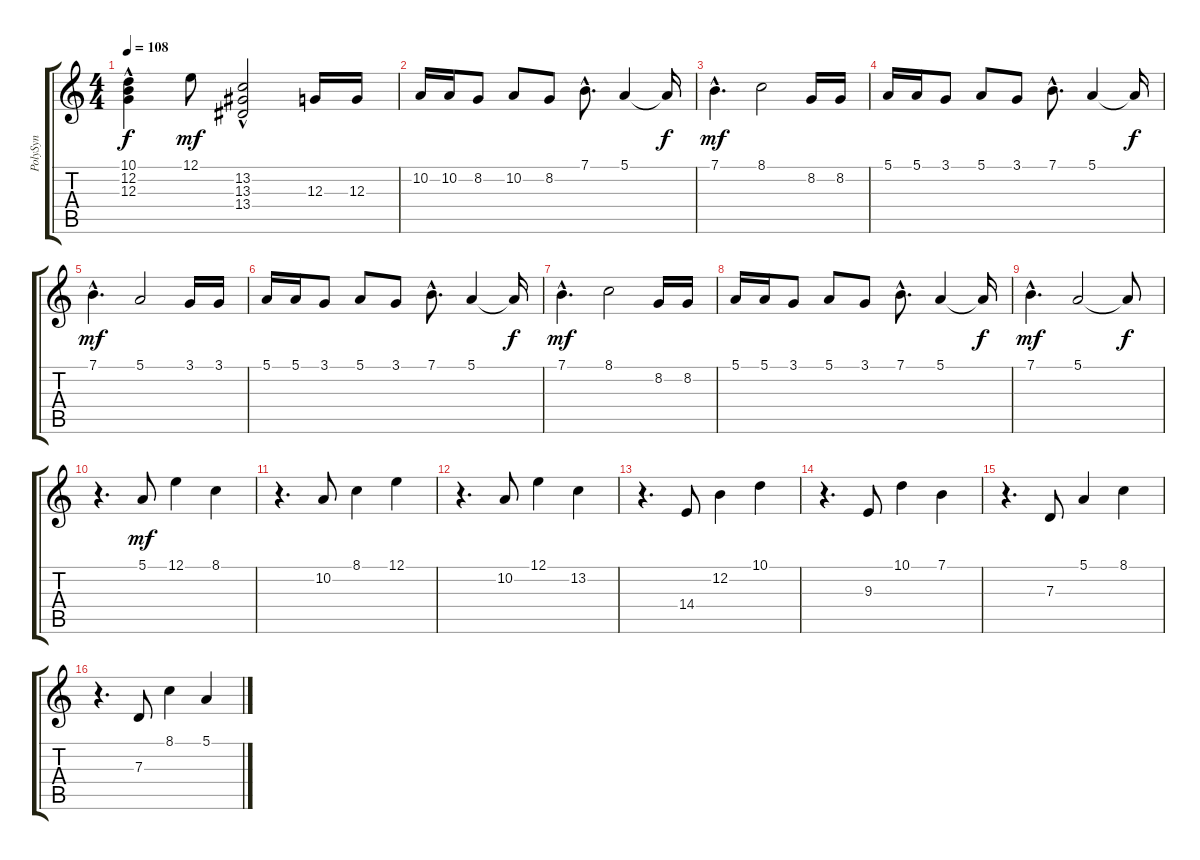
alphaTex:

\track ("PolySyn" "PolySyn") {instrument pad3polysynth}
\staff {score tabs}
\tuning (E4 B3 G3 D3 A2 E2) {hide}
\ts (4 4)
\tempo 108
\clef g2
\ks c
(10.1{t} 12.2{hac t} 12.3{hac t}).4{dy f} 12.1.8{dy mf} (13.2{hac} 13.3 13.4).2 12.3.16 12.3.16 |
10.2.16 10.2.16 8.2.8 10.2.8 8.2.8 7.1{hac}.8{d} 5.1.4 5.1{t}.16{dy f} |
7.1{hac}.4{d dy mf} 8.1.2 8.2.16 8.2.16 |
5.1.16 5.1.16 3.1.8 5.1.8 3.1.8 7.1{hac}.8{d} 5.1.4 5.1{t}.16{dy f} |
7.1{hac}.4{d dy mf} 5.1.2 3.1.16 3.1.16 |
5.1.16 5.1.16 3.1.8 5.1.8 3.1.8 7.1{hac}.8{d} 5.1.4 5.1{t}.16{dy f} |
7.1{hac}.4{d dy mf} 8.1.2 8.2.16 8.2.16 |
5.1.16 5.1.16 3.1.8 5.1.8 3.1.8 7.1{hac}.8{d} 5.1.4 5.1{t}.16{dy f} |
7.1{hac}.4{d dy mf} 5.1.2 5.1{t}.8{dy f} |
r.4{d} 5.1.8{dy mf} 12.1.4 8.1.4 |
r.4{d} 10.2.8 8.1.4 12.1.4 |
r.4{d} 10.2.8 12.1.4 13.2.4 |
r.4{d} 14.4.8 12.2.4 10.1.4 |
r.4{d} 9.3.8 10.1.4 7.1.4 |
r.4{d} 7.3.8 5.1.4 8.1.4 |
r.4{d} 7.3.8 8.1.4 5.1.4
